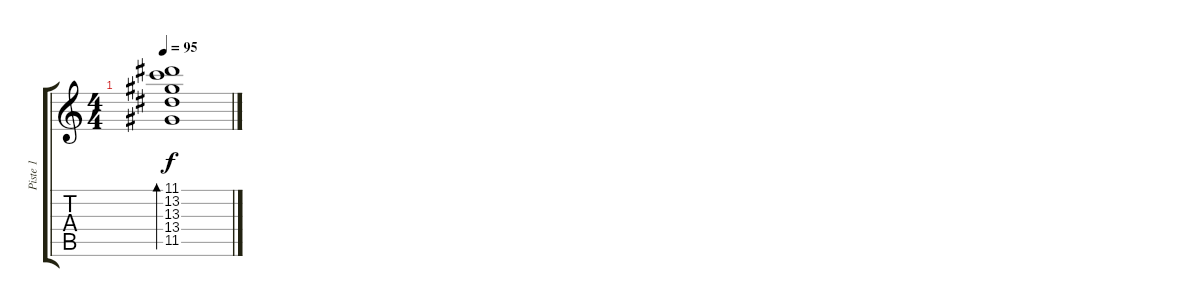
\track ("Piste 1" "Piste 1") {instrument electricguitarjazz}
\staff {score tabs}
\tuning (E4 B3 G3 D3 A2 E2) {hide}
\ts (4 4)
\tempo 95
\clef g2
\ks c
(11.1 13.2 13.3 13.4 11.5).1{bd 480 dy f}
